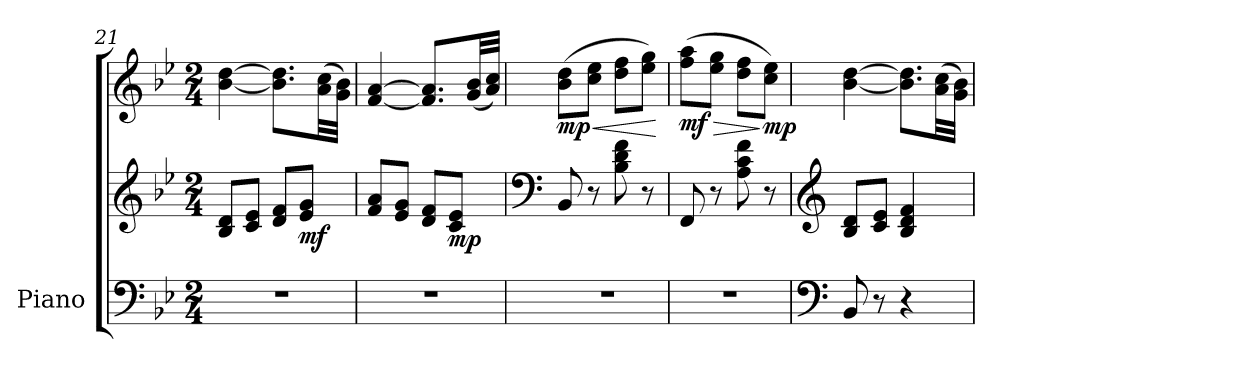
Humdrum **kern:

**kern	**kern	**kern	**dynam
*part1	*part1	*part1	*part1
*staff3	*staff2	*staff1	*staff1/2/3
*I"Piano	*	*	*
*I'Pno.	*	*	*
*clefF4	*clefG2	*clefG2	*
*k[b-e-]	*k[b-e-]	*k[b-e-]	*
*M2/4	*M2/4	*M2/4	*
=21	=21	=21	=21
2r	8B-/ 8d/L	[4b-\ [4dd\	.
.	8c/ 8e-/J	.	.
.	8d/ 8f/L	8.b-\] 8.dd\]L	.
!	!	!	!LO:DY:b=2
.	8e-/ 8g/J	.	mf
.	.	(>32a\ 32cc\LL	.
.	.	32g\ 32b-\JJJ)	.
=22	=22	=22	=22
2r	8f/ 8a/L	[4f/ [4a/	.
.	8e-/ 8g/J	.	.
.	8d/ 8f/L	8.f/] 8.a/]L	.
!	!	!	!LO:DY:b=2
.	8c/ 8e-/J	.	mp
.	.	(<32g/ 32b-/LL	.
.	.	32a/ 32cc/JJJ)	.
=23	=23	=23	=23
*	*clefF4	*	*
!	!	!	!LO:HP:b
!	!	!	!LO:DY:n=1:b
2r	8BB-/	(>8b-\ 8dd\L	< mp
.	8r	8cc\ 8ee-\J	.
.	8B-\ 8d\ 8f\	8dd\ 8ff\L	.
.	8r	8ee-\ 8gg\J)	.
.	.	.	[
=24	=24	=24	=24
!	!	!	!LO:HP:b
!	!	!	!LO:DY:n=1:b
2r	8FF/	(>8ff\ 8aa\L	> mf
.	8r	8ee-\ 8gg\J	.
.	8A\ 8c\ 8f\	8dd\ 8ff\L	.
!	!	!	!LO:DY:n=2:b
.	8r	8cc\ 8ee-\J)	] mp
=25	=25	=25	=25
*clefF4	*clefG2	*	*
8BB-/	8B-/ 8d/L	[4b-\ [4dd\	.
8r	8c/ 8e-/J	.	.
4r	4B-/ 4d/ 4f/	8.b-\] 8.dd\]L	.
.	.	(>32a\ 32cc\LL	.
.	.	32g\ 32b-\JJJ)	.
=	=	=	=
*-	*-	*-	*-
